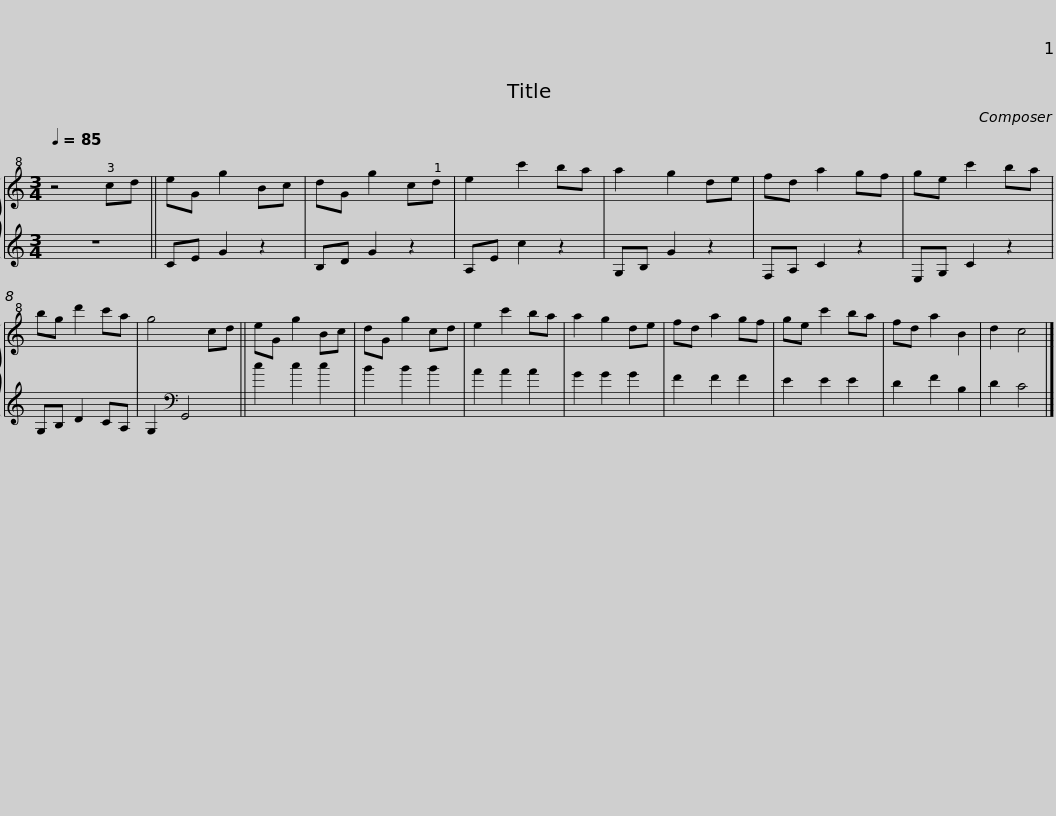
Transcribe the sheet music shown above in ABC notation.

X:1
%%score { 1 | 2 }
L:1/8
Q:1/4=85
M:3/4
I:linebreak $
K:C
V:1 treble+8
V:2 treble
V:1
 z4 cd || eG g2 Bc | dG g2 cd | e2 c'2 ba | a2 g2 de | %5
 fd a2 gf | ge c'2 ba |$ bg d'2 c'a | g4 cd || eG g2 Bc | %10
 dG g2 cd | e2 c'2 ba | a2 g2 de | fd a2 gf |$ ge c'2 ba | %15
 fd a2 B2 | d2 c4 |] %17
V:2
 z6 || CE G2 z2 | B,D G2 z2 | A,E c2 z2 | G,B, G2 z2 | %5
 F,A, C2 z2 | E,G, C2 z2 |$ G,B, D2 CA, | G,2[K:bass] G,,4 || c2 c2 c2 | %10
 B2 B2 B2 | A2 A2 A2 | G2 G2 G2 | F2 F2 F2 |$ E2 E2 E2 | %15
 D2 F2 B,2 | D2 C4 |] %17
